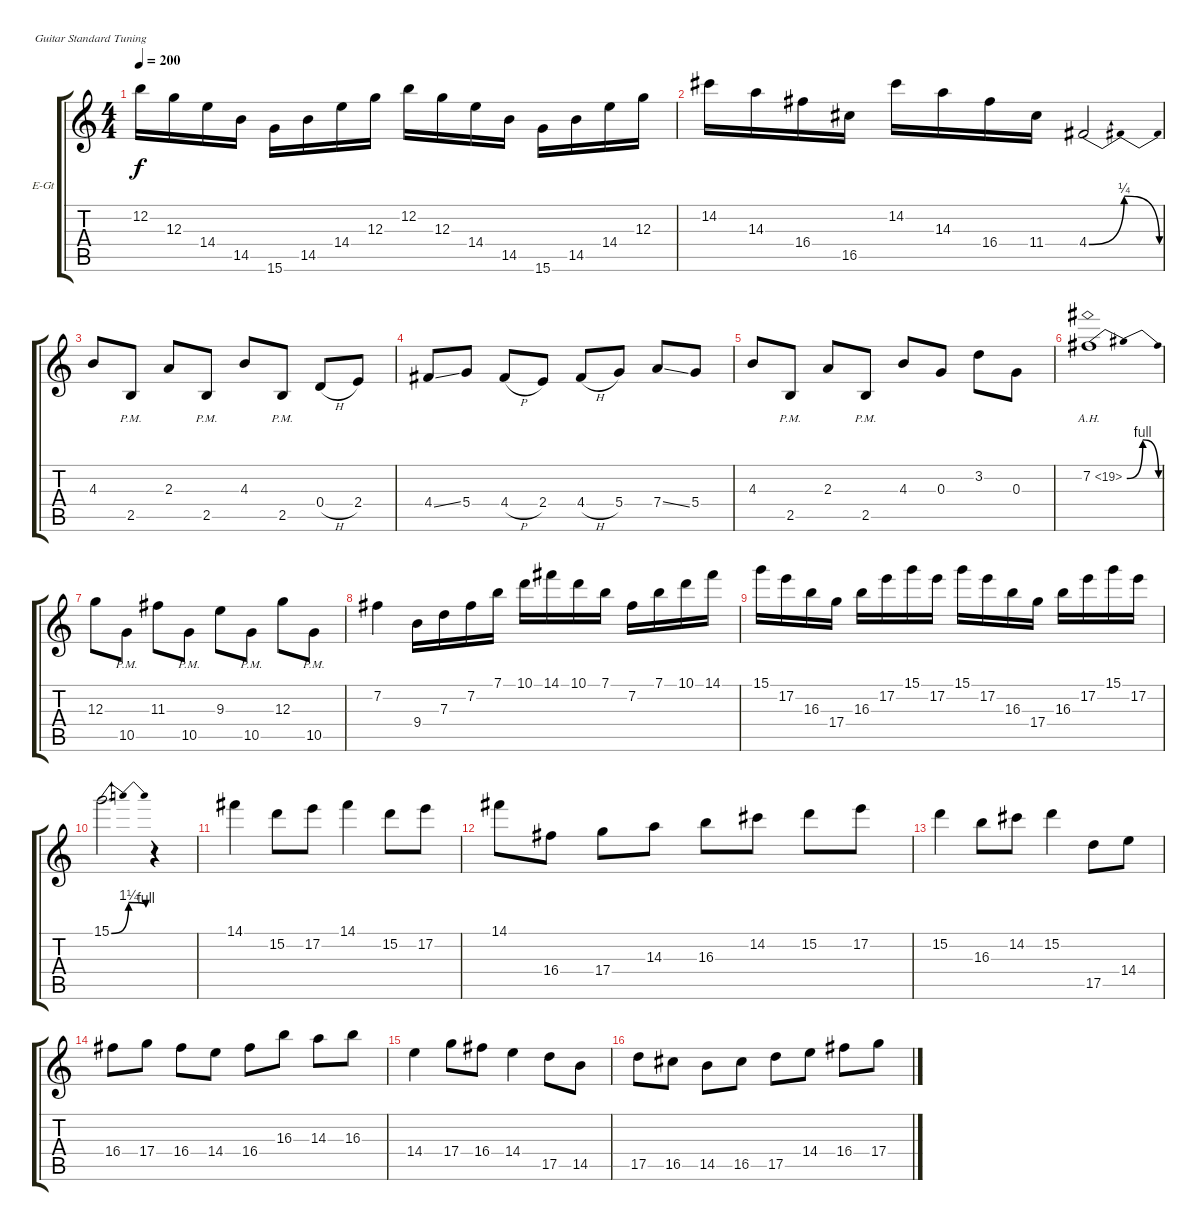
\bracketExtendMode groupsimilarinstruments
\firstSystemTrackNameOrientation horizontal
\otherSystemsTrackNameOrientation horizontal
\track ("Harmony" "E-Gt") {instrument distortionguitar}
\staff {score tabs}
\tuning (E4 B3 G3 D3 A2 E2)
\ts (4 4)
\tempo 200
\clef g2
\ks c
12.2.16{dy f} 12.3.16 14.4.16 14.5.16 15.6.16 14.5.16 14.4.16 12.3.16 12.2.16 12.3.16 14.4.16 14.5.16 15.6.16 14.5.16 14.4.16 12.3.16 |
14.2.16 14.3.16 16.4.16 16.5.16 14.2.16 14.3.16 16.4.16 11.4.16 4.4{be (bendrelease 0 0 30 1 30 1 60 0)}.2 |
4.3.8 2.5{pm}.8 2.3.8 2.5{pm}.8 4.3.8 2.5{pm}.8 0.4{h}.8 2.4.8 |
4.4{ss}.8 5.4.8 4.4{h}.8 2.4.8 4.4{h}.8 5.4.8 7.4{ss}.8 5.4.8 |
4.3.8 2.5{pm}.8 2.3.8 2.5{pm}.8 4.3.8 0.3.8 3.2.8 0.3.8 |
7.2{be (bendrelease 0 0 30 4 30 4 60 0) ah 12}.1 |
12.3.8 10.5{pm}.8 11.3.8 10.5{pm}.8 9.3.8 10.5{pm}.8 12.3.8 10.5{pm}.8 |
7.2.4 9.4.16 7.3.16 7.2.16 7.1.16 10.1.16 14.1.16 10.1.16 7.1.16 7.2.16 7.1.16 10.1.16 14.1.16 |
15.1.16 17.2.16 16.3.16 17.4.16 16.3.16 17.2.16 15.1.16 17.2.16 15.1.16 17.2.16 16.3.16 17.4.16 16.3.16 17.2.16 15.1.16 17.2.16 |
15.1{be (bendrelease 0 0 30 5 30 5 60 4)}.2{d} r.4 |
14.1.4 15.2.8 17.2.8 14.1.4 15.2.8 17.2.8 |
14.1.8 16.4.8 17.4.8 14.3.8 16.3.8 14.2.8 15.2.8 17.2.8 |
15.2.4 16.3.8 14.2.8 15.2.4 17.5.8 14.4.8 |
16.4.8 17.4.8 16.4.8 14.4.8 16.4.8 16.3.8 14.3.8 16.3.8 |
14.4.4 17.4.8 16.4.8 14.4.4 17.5.8 14.5.8 |
17.5.8 16.5.8 14.5.8 16.5.8 17.5.8 14.4.8 16.4.8 17.4.8
